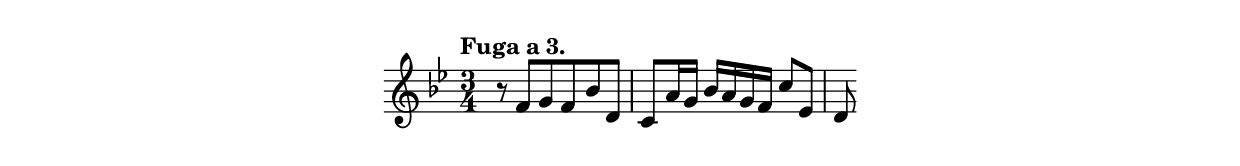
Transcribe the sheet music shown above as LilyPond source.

\include "indice.ily"
\version "2.15.33"
\new Staff  \relative f {
  \time 3/4
  \clef treble
  \key bes \major
  \tempo "Fuga a 3."
  r8 f' g f bes d,
  c a'16 g bes a g f c'8 es,
  d8 %corchete recto
}